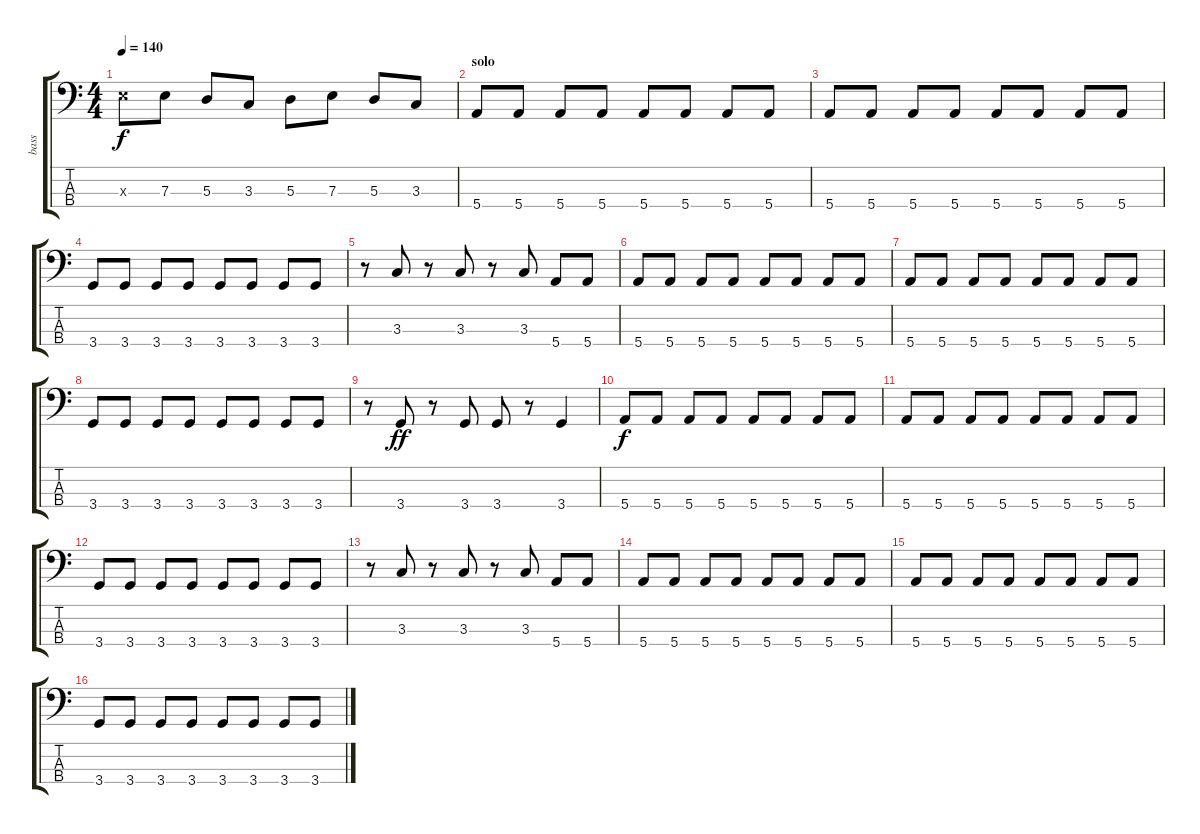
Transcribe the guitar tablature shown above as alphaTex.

\track ("bass" "bass") {instrument electricbasspick}
\staff {score tabs}
\tuning (G2 D2 A1 E1) {hide}
\ts (4 4)
\tempo 140
\clef f4
\ks c
7.3{x}.8{dy f} 7.3.8 5.3.8 3.3.8 5.3.8 7.3.8 5.3.8 3.3.8 |
\section ("" "solo")
5.4.8 5.4.8 5.4.8 5.4.8 5.4.8 5.4.8 5.4.8 5.4.8 |
5.4.8 5.4.8 5.4.8 5.4.8 5.4.8 5.4.8 5.4.8 5.4.8 |
3.4.8 3.4.8 3.4.8 3.4.8 3.4.8 3.4.8 3.4.8 3.4.8 |
r.8 3.3.8 r.8 3.3.8 r.8 3.3.8 5.4.8 5.4.8 |
5.4.8 5.4.8 5.4.8 5.4.8 5.4.8 5.4.8 5.4.8 5.4.8 |
5.4.8 5.4.8 5.4.8 5.4.8 5.4.8 5.4.8 5.4.8 5.4.8 |
3.4.8 3.4.8 3.4.8 3.4.8 3.4.8 3.4.8 3.4.8 3.4.8 |
r.8 3.4.8{dy ff} r.8 3.4.8 3.4.8 r.8 3.4.4 |
5.4.8{dy f} 5.4.8 5.4.8 5.4.8 5.4.8 5.4.8 5.4.8 5.4.8 |
5.4.8 5.4.8 5.4.8 5.4.8 5.4.8 5.4.8 5.4.8 5.4.8 |
3.4.8 3.4.8 3.4.8 3.4.8 3.4.8 3.4.8 3.4.8 3.4.8 |
r.8 3.3.8 r.8 3.3.8 r.8 3.3.8 5.4.8 5.4.8 |
5.4.8 5.4.8 5.4.8 5.4.8 5.4.8 5.4.8 5.4.8 5.4.8 |
5.4.8 5.4.8 5.4.8 5.4.8 5.4.8 5.4.8 5.4.8 5.4.8 |
3.4.8 3.4.8 3.4.8 3.4.8 3.4.8 3.4.8 3.4.8 3.4.8
